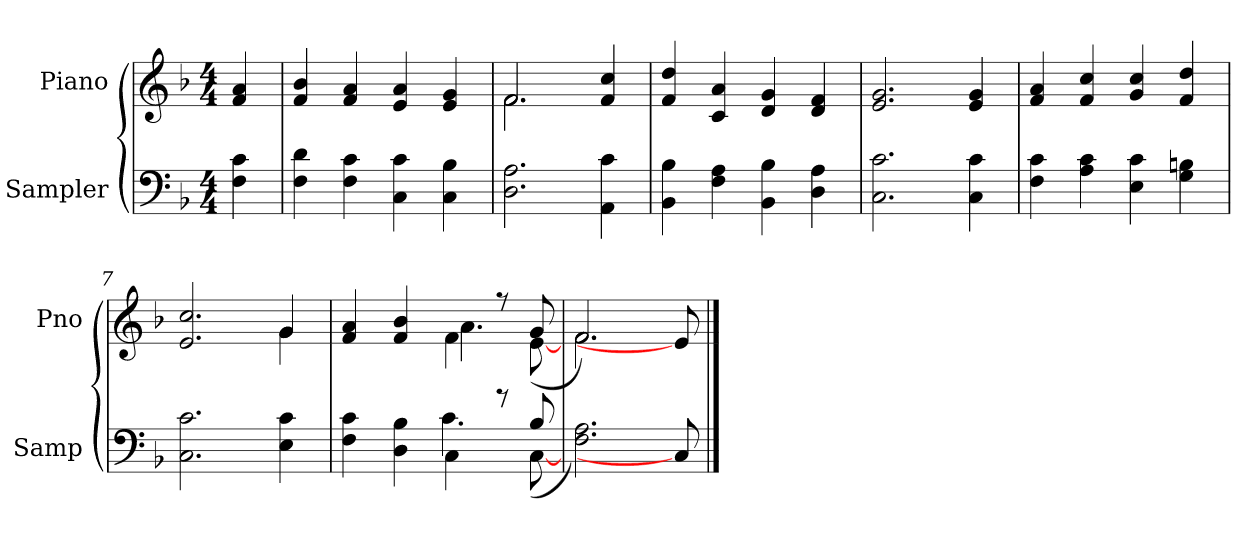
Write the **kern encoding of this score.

**kern	**kern
*part2	*part1
*staff2	*staff1
*I"Sampler	*I"Piano
*I'Samp	*I'Pno
*clefF4	*clefG2
*k[b-]	*k[b-]
*F:	*F:
*M4/4	*M4/4
=1	=1
4F 4c	4f 4a
=2	=2
4F 4d	4f 4b-
4F 4c	4f 4a
4C 4c	4e 4a
4C 4B-	4e 4g
=3	=3
*	*^
2.D 2.A	2.f/	2.f
4AA 4c	4f 4cc	4ryy
*	*v	*v
=4	=4
4BB- 4B-	4f 4dd
4F 4A	4c 4a
4BB- 4B-	4d 4g
4D 4A	4d 4f
=5	=5
2.C 2.c	2.e 2.g
4C 4c	4e 4g
=6	=6
4F 4c	4f 4a
4A 4c	4f 4cc
4E 4c	4g 4cc
4G 4Bn	4f 4dd
=7	=7
*	*^
2.C 2.c	2.e 2.cc	2.ryy
4E 4c	4g/	4g
=8	=8	=8
*^	*	*
4F 4c	2ryy	4f 4a	2ryy
4D 4B-	.	4f 4b-	.
4C\	4.c	4f\	4.a
8r	.	8r	.
8B-/	([8C	8g/	([8e
*v	*v	*	*
=9	=9	=9
2.F 2.A)	2.f/)	2.f
8C]	8ryy	8e]
*	*v	*v
==	==
*-	*-
